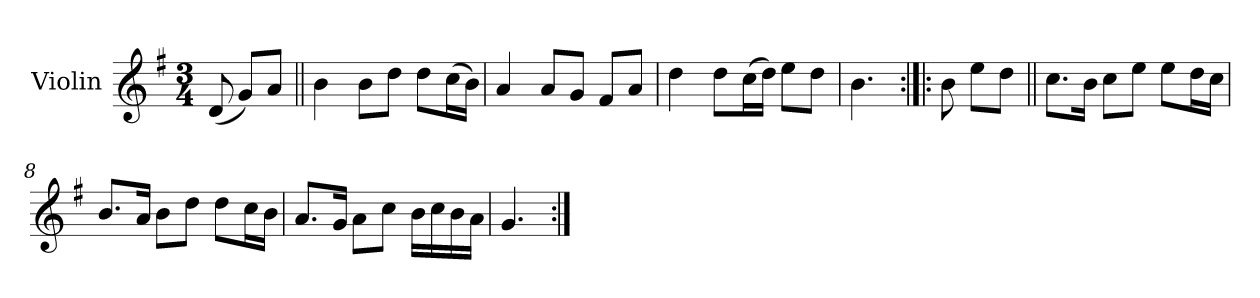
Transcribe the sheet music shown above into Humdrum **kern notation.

**kern
*part1
*staff1
*I"Violin
*I'Vln.
*clefG2
*k[f#]
*M3/4
=1
(8d/
8g/L)
8a/J
=2||
4b\
8b\L
8dd\J
8dd\L
(16cc\L
16b\JJ)
=3
4a/
8a/L
8g/J
8f#/L
8a/J
=4
4dd\
8dd\L
(16cc\L
16dd\JJ)
8ee\L
8dd\J
=5
4.b\
!!LO:LB:g=z
=6:|!|:
8b\
8ee\L
8dd\J
=7||
8.cc\L
16b\Jk
8cc\L
8ee\J
8ee\L
16dd\L
16cc\JJ
=8
8.b/L
16a/Jk
8b\L
8dd\J
8dd\L
16cc\L
16b\JJ
=9
8.a/L
16g/Jk
8a\L
8cc\J
16b\LL
16cc\
16b\
16a\JJ
=10
4.g/
=:|!
*-
